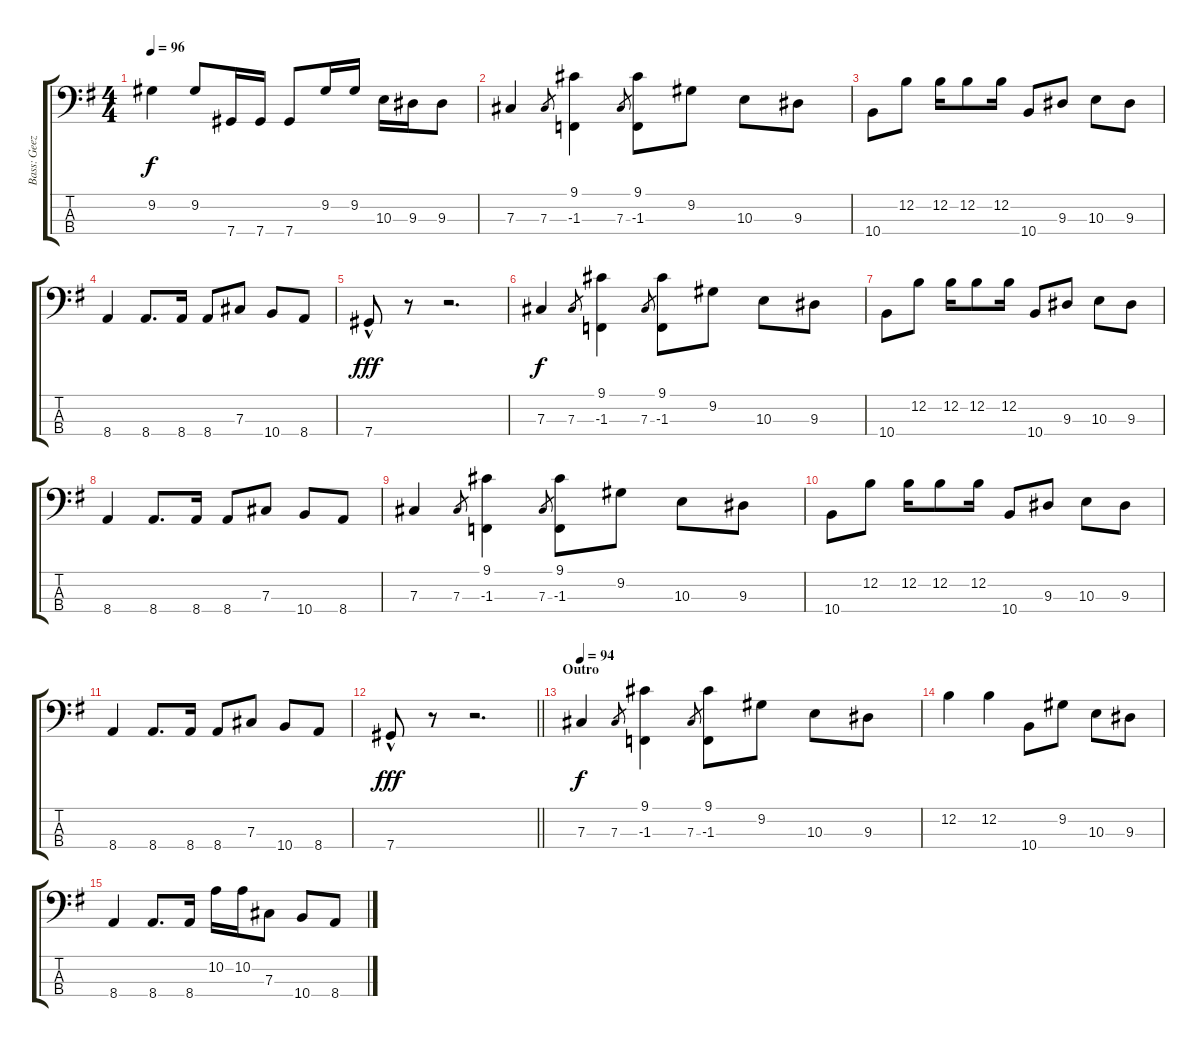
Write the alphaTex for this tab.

\track ("Bass: Geezer" "Bass: Geez") {instrument electricbassfinger}
\staff {score tabs}
\tuning (E2 B1 Gb1 Db1) {hide}
\ts (4 4)
\tempo 96
\clef f4
\ks g
9.2.4{dy f} 9.2.8 7.4.16 7.4.16 7.4.8 9.2.16 9.2.16 10.3.16 9.3.16 9.3.8 |
7.3.4 7.3.8{gr} (9.1 -1.3).4 7.3.8{gr} (9.1 -1.3).8 9.2.8 10.3.8 9.3.8 |
10.4.8 12.2.8 12.2.16 12.2.8 12.2.16 10.4.8 9.3.8 10.3.8 9.3.8 |
8.4.4 8.4.8{d} 8.4.16 8.4.8 7.3.8 10.4.8 8.4.8 |
7.4{hac}.8{dy fff} r.8 r.2{d} |
7.3.4{dy f} 7.3.8{gr} (9.1 -1.3).4 7.3.8{gr} (9.1 -1.3).8 9.2.8 10.3.8 9.3.8 |
10.4.8 12.2.8 12.2.16 12.2.8 12.2.16 10.4.8 9.3.8 10.3.8 9.3.8 |
8.4.4 8.4.8{d} 8.4.16 8.4.8 7.3.8 10.4.8 8.4.8 |
7.3.4 7.3.8{gr} (9.1 -1.3).4 7.3.8{gr} (9.1 -1.3).8 9.2.8 10.3.8 9.3.8 |
10.4.8 12.2.8 12.2.16 12.2.8 12.2.16 10.4.8 9.3.8 10.3.8 9.3.8 |
8.4.4 8.4.8{d} 8.4.16 8.4.8 7.3.8 10.4.8 8.4.8 |
\barLineRight lightlight
7.4{hac}.8{dy fff} r.8 r.2{d} |
\section ("" "Outro")
\tempo 98
\tempo 94
7.3.4{dy f} 7.3.8{gr} (9.1 -1.3).4 7.3.8{gr} (9.1 -1.3).8 9.2.8 10.3.8 9.3.8 |
12.2.4 12.2.4 10.4.8 9.2.8 10.3.8 9.3.8 |
8.4.4 8.4.8{d} 8.4.16 10.2.16 10.2.16 7.3.8 10.4.8 8.4.8
